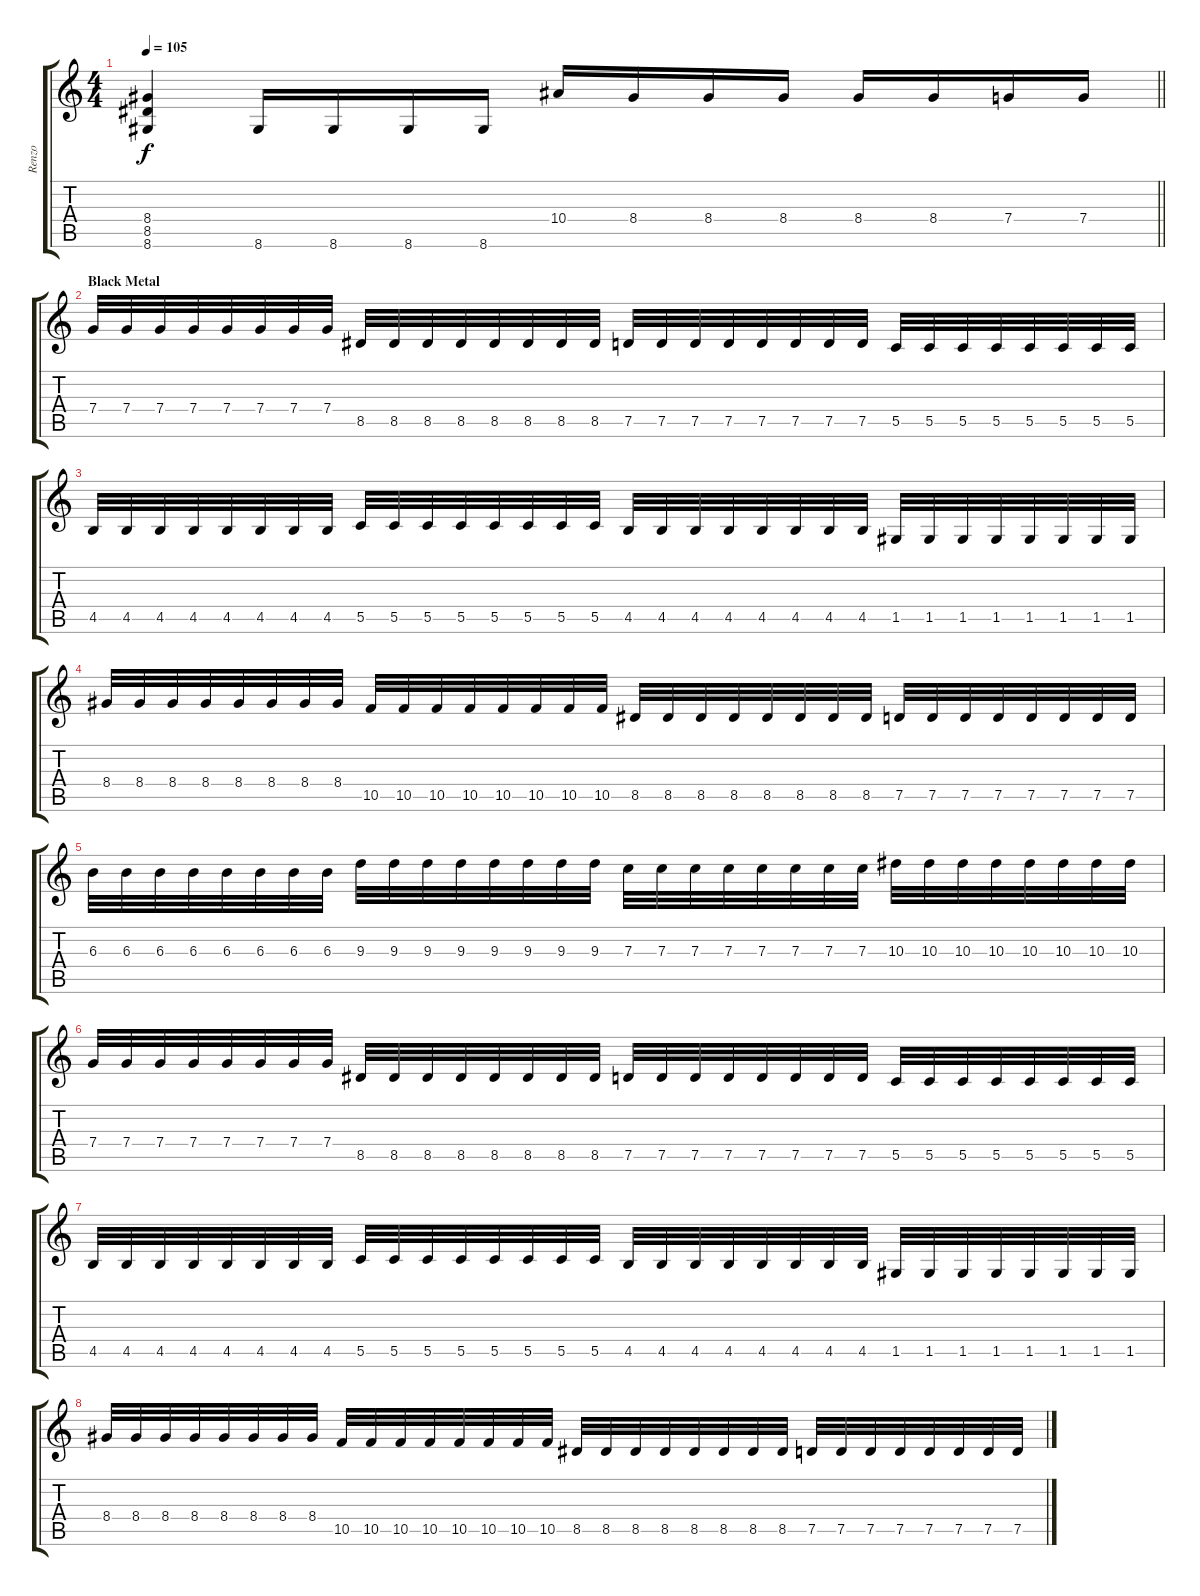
\track ("Renzo" "Renzo") {instrument overdrivenguitar}
\staff {score tabs}
\tuning (D4 A3 F3 C3 G2 C2) {hide}
\ts (4 4)
\tempo 105
\clef g2
\barLineRight lightlight
\ks c
(8.4 8.5 8.6).4{dy f} 8.6.16 8.6.16 8.6.16 8.6.16 10.4.16 8.4.16 8.4.16 8.4.16 8.4.16 8.4.16 7.4.16 7.4.16 |
\section ("" "Black Metal")
7.4.32 7.4.32 7.4.32 7.4.32 7.4.32 7.4.32 7.4.32 7.4.32 8.5.32 8.5.32 8.5.32 8.5.32 8.5.32 8.5.32 8.5.32 8.5.32 7.5.32 7.5.32 7.5.32 7.5.32 7.5.32 7.5.32 7.5.32 7.5.32 5.5.32 5.5.32 5.5.32 5.5.32 5.5.32 5.5.32 5.5.32 5.5.32 |
4.5.32 4.5.32 4.5.32 4.5.32 4.5.32 4.5.32 4.5.32 4.5.32 5.5.32 5.5.32 5.5.32 5.5.32 5.5.32 5.5.32 5.5.32 5.5.32 4.5.32 4.5.32 4.5.32 4.5.32 4.5.32 4.5.32 4.5.32 4.5.32 1.5.32 1.5.32 1.5.32 1.5.32 1.5.32 1.5.32 1.5.32 1.5.32 |
8.4.32 8.4.32 8.4.32 8.4.32 8.4.32 8.4.32 8.4.32 8.4.32 10.5.32 10.5.32 10.5.32 10.5.32 10.5.32 10.5.32 10.5.32 10.5.32 8.5.32 8.5.32 8.5.32 8.5.32 8.5.32 8.5.32 8.5.32 8.5.32 7.5.32 7.5.32 7.5.32 7.5.32 7.5.32 7.5.32 7.5.32 7.5.32 |
6.3.32 6.3.32 6.3.32 6.3.32 6.3.32 6.3.32 6.3.32 6.3.32 9.3.32 9.3.32 9.3.32 9.3.32 9.3.32 9.3.32 9.3.32 9.3.32 7.3.32 7.3.32 7.3.32 7.3.32 7.3.32 7.3.32 7.3.32 7.3.32 10.3.32 10.3.32 10.3.32 10.3.32 10.3.32 10.3.32 10.3.32 10.3.32 |
7.4.32 7.4.32 7.4.32 7.4.32 7.4.32 7.4.32 7.4.32 7.4.32 8.5.32 8.5.32 8.5.32 8.5.32 8.5.32 8.5.32 8.5.32 8.5.32 7.5.32 7.5.32 7.5.32 7.5.32 7.5.32 7.5.32 7.5.32 7.5.32 5.5.32 5.5.32 5.5.32 5.5.32 5.5.32 5.5.32 5.5.32 5.5.32 |
4.5.32 4.5.32 4.5.32 4.5.32 4.5.32 4.5.32 4.5.32 4.5.32 5.5.32 5.5.32 5.5.32 5.5.32 5.5.32 5.5.32 5.5.32 5.5.32 4.5.32 4.5.32 4.5.32 4.5.32 4.5.32 4.5.32 4.5.32 4.5.32 1.5.32 1.5.32 1.5.32 1.5.32 1.5.32 1.5.32 1.5.32 1.5.32 |
8.4.32 8.4.32 8.4.32 8.4.32 8.4.32 8.4.32 8.4.32 8.4.32 10.5.32 10.5.32 10.5.32 10.5.32 10.5.32 10.5.32 10.5.32 10.5.32 8.5.32 8.5.32 8.5.32 8.5.32 8.5.32 8.5.32 8.5.32 8.5.32 7.5.32 7.5.32 7.5.32 7.5.32 7.5.32 7.5.32 7.5.32 7.5.32
